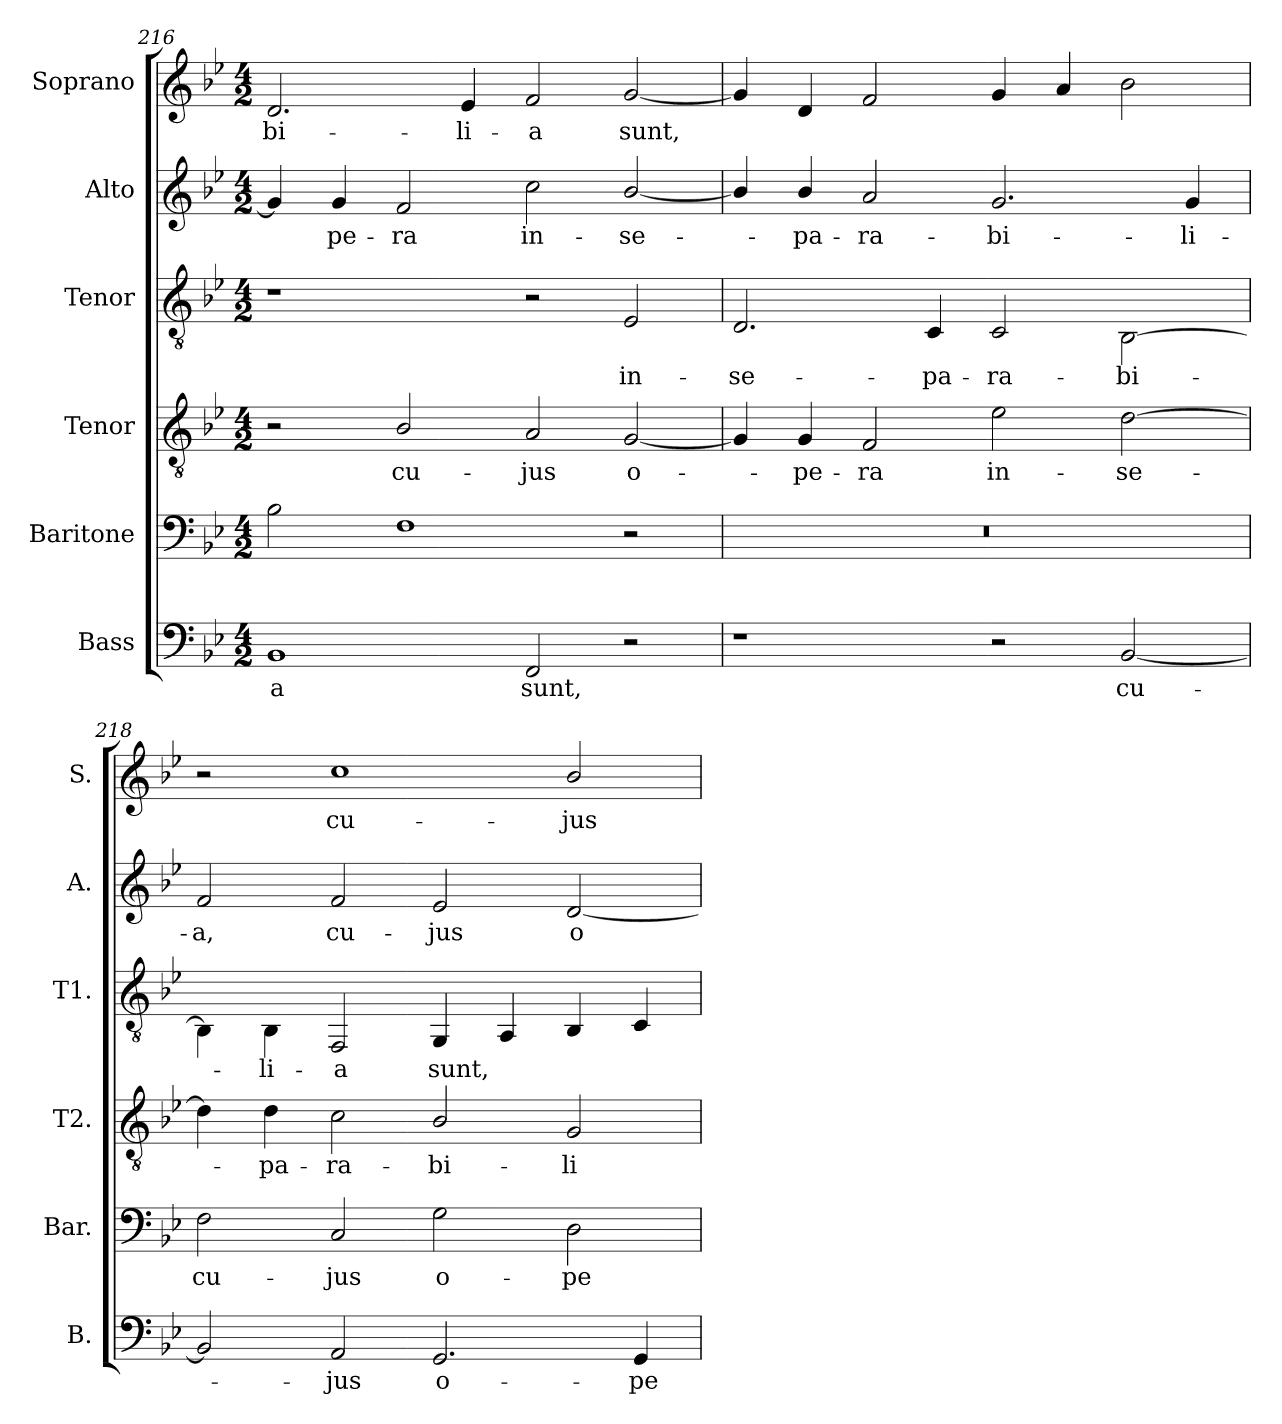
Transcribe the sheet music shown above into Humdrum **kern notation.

**kern	**text	**kern	**text	**kern	**text	**kern	**text	**kern	**text	**kern	**text
*part6	*part6	*part5	*part5	*part4	*part4	*part3	*part3	*part2	*part2	*part1	*part1
*staff6	*staff6	*staff5	*staff5	*staff4	*staff4	*staff3	*staff3	*staff2	*staff2	*staff1	*staff1
*I"Bass	*	*I"Baritone	*	*I"Tenor	*	*I"Tenor	*	*I"Alto	*	*I"Soprano	*
*I'B.	*	*I'Bar.	*	*I'T2.	*	*I'T1.	*	*I'A.	*	*I'S.	*
*clefF4	*	*clefF4	*	*clefGv2	*	*clefGv2	*	*clefG2	*	*clefG2	*
*	*	*	*	*ITrd7c12	*	*	*	*	*	*	*
*k[b-e-]	*	*k[b-e-]	*	*k[b-e-]	*	*k[b-e-]	*	*k[b-e-]	*	*k[b-e-]	*
*B-:	*	*B-:	*	*B-:	*	*B-:	*	*B-:	*	*B-:	*
*M4/2	*	*M4/2	*	*M4/2	*	*M4/2	*	*M4/2	*	*M4/2	*
=216	=216	=216	=216	=216	=216	=216	=216	=216	=216	=216	=216
!	!LO:LY:b:color=#000000	!	!	!	!	!	!	!	!	!	!
!	!	!	!	!	!	!	!	!	!	!	!LO:LY:b:color=#000000
1BB-i	-a	2B-i\	.	2r	.	1r	.	4gi/]	.	2.di/	-bi-
!	!	!	!	!	!	!	!	!	!LO:LY:b:color=#000000	!	!
.	.	.	.	.	.	.	.	4gi/	-pe-	.	.
!	!	!	!	!	!LO:LY:b:color=#000000	!	!	!	!	!	!
!	!	!	!	!	!	!	!	!	!LO:LY:b:color=#000000	!	!
.	.	1Fi	.	2BB-i/	cu-	.	.	2fi/	-ra	.	.
!	!	!	!	!	!	!	!	!	!	!	!LO:LY:b:color=#000000
.	.	.	.	.	.	.	.	.	.	4e-i/	-li-
!	!LO:LY:b:color=#000000	!	!	!	!	!	!	!	!	!	!
!	!	!	!	!	!LO:LY:b:color=#000000	!	!	!	!	!	!
!	!	!	!	!	!	!	!	!	!LO:LY:b:color=#000000	!	!
!	!	!	!	!	!	!	!	!	!	!	!LO:LY:b:color=#000000
2FFi/	sunt,	.	.	2AAi/	-jus	2r	.	2cci\	in-	2fi/	-a
!	!	!	!	!	!LO:LY:b:color=#000000	!	!	!	!	!	!
!	!	!	!	!	!	!	!LO:LY:b:color=#000000	!	!	!	!
!	!	!	!	!	!	!	!	!	!LO:LY:b:color=#000000	!	!
!	!	!	!	!	!	!	!	!	!	!	!LO:LY:b:color=#000000
2r	.	2r	.	[2GGi/	o-	2E-i/	in-	[2b-i/	-se-	[2gi/	sunt,
=217	=217	=217	=217	=217	=217	=217	=217	=217	=217	=217	=217
!	!	!LO:N:vis=1	!	!	!	!	!	!	!	!	!
!	!	!	!	!	!	!	!LO:LY:b:color=#000000	!	!	!	!
1r	.	0r	.	4GGi/]	.	2.Di/	-se-	4b-i/]	.	4gi/]	.
!	!	!	!	!	!LO:LY:b:color=#000000	!	!	!	!	!	!
!	!	!	!	!	!	!	!	!	!LO:LY:b:color=#000000	!	!
.	.	.	.	4GGi/	-pe-	.	.	4b-i/	-pa-	4di/	.
!	!	!	!	!	!LO:LY:b:color=#000000	!	!	!	!	!	!
!	!	!	!	!	!	!	!	!	!LO:LY:b:color=#000000	!	!
.	.	.	.	2FFi/	-ra	.	.	2ai/	-ra-	2fi/	.
!	!	!	!	!	!	!	!LO:LY:b:color=#000000	!	!	!	!
.	.	.	.	.	.	4Ci/	-pa-	.	.	.	.
!	!	!	!	!	!LO:LY:b:color=#000000	!	!	!	!	!	!
!	!	!	!	!	!	!	!LO:LY:b:color=#000000	!	!	!	!
!	!	!	!	!	!	!	!	!	!LO:LY:b:color=#000000	!	!
2r	.	.	.	2E-i\	in-	2Ci/	-ra-	2.gi/	-bi-	4gi/	.
.	.	.	.	.	.	.	.	.	.	4ai/	.
!	!LO:LY:b:color=#000000	!	!	!	!	!	!	!	!	!	!
!	!	!	!	!	!LO:LY:b:color=#000000	!	!	!	!	!	!
!	!	!	!	!	!	!	!LO:LY:b:color=#000000	!	!	!	!
[2BB-i/	cu-	.	.	[2Di\	-se-	[2BB-i\	-bi-	.	.	2b-i\	.
!	!	!	!	!	!	!	!	!	!LO:LY:b:color=#000000	!	!
.	.	.	.	.	.	.	.	4gi/	-li-	.	.
=218	=218	=218	=218	=218	=218	=218	=218	=218	=218	=218	=218
!	!	!	!LO:LY:b:color=#000000	!	!	!	!	!	!	!	!
!	!	!	!	!	!	!	!	!	!LO:LY:b:color=#000000	!	!
2BB-i/]	.	2Fi\	cu-	4Di\]	.	4BB-i\]	.	2fi/	-a,	2r	.
!	!	!	!	!	!LO:LY:b:color=#000000	!	!	!	!	!	!
!	!	!	!	!	!	!	!LO:LY:b:color=#000000	!	!	!	!
.	.	.	.	4Di\	-pa-	4BB-i\	-li-	.	.	.	.
!	!LO:LY:b:color=#000000	!	!	!	!	!	!	!	!	!	!
!	!	!	!LO:LY:b:color=#000000	!	!	!	!	!	!	!	!
!	!	!	!	!	!LO:LY:b:color=#000000	!	!	!	!	!	!
!	!	!	!	!	!	!	!LO:LY:b:color=#000000	!	!	!	!
!	!	!	!	!	!	!	!	!	!LO:LY:b:color=#000000	!	!
!	!	!	!	!	!	!	!	!	!	!	!LO:LY:b:color=#000000
2AAi/	-jus	2Ci/	-jus	2Ci\	-ra-	2FFi/	-a	2fi/	cu-	1cci	cu-
!	!LO:LY:b:color=#000000	!	!	!	!	!	!	!	!	!	!
!	!	!	!LO:LY:b:color=#000000	!	!	!	!	!	!	!	!
!	!	!	!	!	!LO:LY:b:color=#000000	!	!	!	!	!	!
!	!	!	!	!	!	!	!LO:LY:b:color=#000000	!	!	!	!
!	!	!	!	!	!	!	!	!	!LO:LY:b:color=#000000	!	!
2.GGi/	o-	2Gi\	o-	2BB-i/	-bi-	4GGi/	sunt,	2e-i/	-jus	.	.
.	.	.	.	.	.	4AAi/	.	.	.	.	.
!	!	!	!LO:LY:b:color=#000000	!	!	!	!	!	!	!	!
!	!	!	!	!	!LO:LY:b:color=#000000	!	!	!	!	!	!
!	!	!	!	!	!	!	!	!	!LO:LY:b:color=#000000	!	!
!	!	!	!	!	!	!	!	!	!	!	!LO:LY:b:color=#000000
.	.	2Di\	-pe-	2GGi/	-li-	4BB-i/	.	[2di/	o-	2b-i/	-jus
!	!LO:LY:b:color=#000000	!	!	!	!	!	!	!	!	!	!
4GGi/	-pe-	.	.	.	.	4Ci/	.	.	.	.	.
=	=	=	=	=	=	=	=	=	=	=	=
*-	*-	*-	*-	*-	*-	*-	*-	*-	*-	*-	*-
